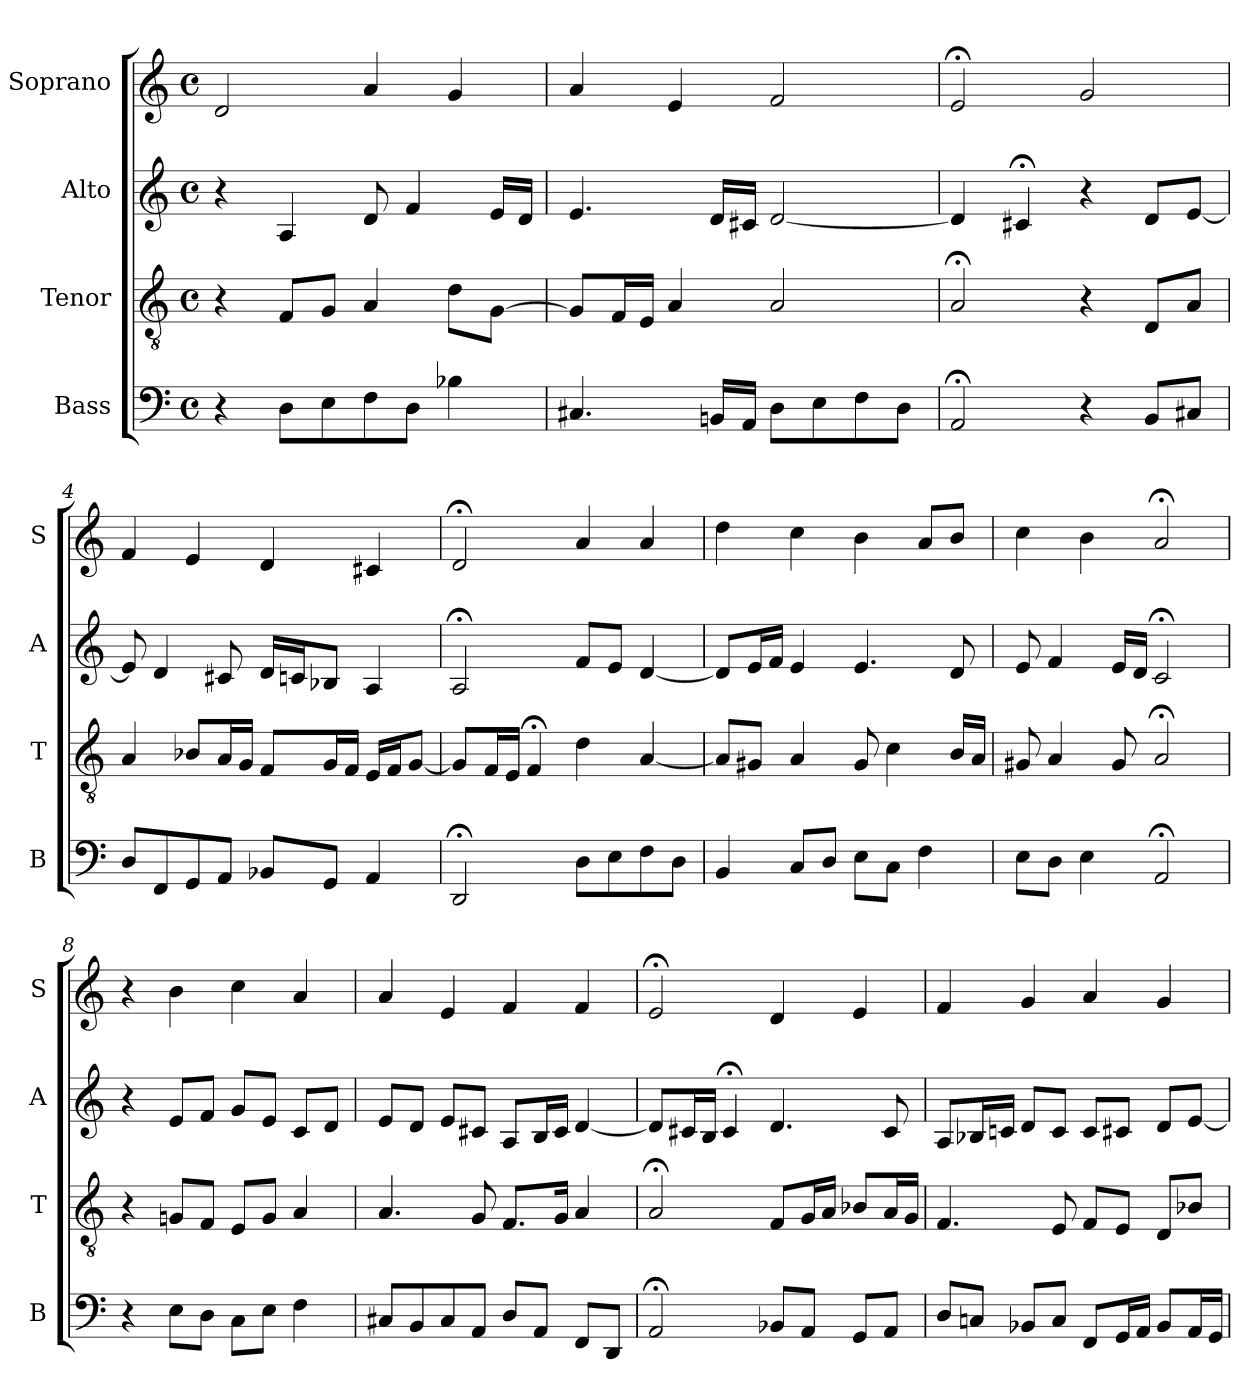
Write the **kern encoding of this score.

**kern	**kern	**kern	**kern
*part4	*part3	*part2	*part1
*staff4	*staff3	*staff2	*staff1
*I"Bass	*I"Tenor	*I"Alto	*I"Soprano
*I'B	*I'T	*I'A	*I'S
*clefF4	*clefGv2	*clefG2	*clefG2
*k[]	*k[]	*k[]	*k[]
*D:dor	*D:dor	*D:dor	*D:dor
*M4/4	*M4/4	*M4/4	*M4/4
*met(c)	*met(c)	*met(c)	*met(c)
*MM100	*MM100	*MM100	*MM100
=1	=1	=1	=1
4r	4r	4r	2d
8DL	8FL	4A	.
8E	8GJ	.	.
8F	4A	8d	4a
8DJ	.	4f	.
4B-X	8dL	.	4g
.	[8GJ	16eLL	.
.	.	16dJJ	.
=2	=2	=2	=2
4.C#X	8GL]	4.e	4a
.	16FL	.	.
.	16EJJ	.	.
.	4A	.	4e
16BBnLL	.	16dLL	.
16AAJJ	.	16c#XJJ	.
8DL	2A	[2d	2f
8E	.	.	.
8F	.	.	.
8DJ	.	.	.
=3	=3	=3	=3
2AA;<	2A;<	4d]	2e;<
.	.	4c#X;<	.
4r	4r	4r	2g
8BBL	8DL	8dL	.
8C#XJ	8AJ	[8eJ	.
=4	=4	=4	=4
8DL	4A	8e]	4f
8FF	.	4d	.
8GG	8B-XL	.	4e
8AAJ	16AL	8c#X	.
.	16GJJ	.	.
8BB-XL	8FL	16dLL	4d
.	.	16cnJ	.
8GGJ	16GL	8B-XJ	.
.	16FJJ	.	.
4AA	16ELL	4A	4c#X
.	16FJ	.	.
.	[8GJ	.	.
=5	=5	=5	=5
2DD;<	8GL]	2A;<	2d;<
.	16FL	.	.
.	16EJJ	.	.
.	4F;<	.	.
8DL	4d	8fL	4a
8E	.	8eJ	.
8F	[4A	[4d	4a
8DJ	.	.	.
=6	=6	=6	=6
4BB	8AL]	8dL]	4dd
.	8G#XJ	16eL	.
.	.	16fJJ	.
8CL	4A	4e	4cc
8DJ	.	.	.
8EL	8G#	4.e	4b
8CJ	4c	.	.
4F	.	.	8aL
.	16BLL	8d	8bJ
.	16AJJ	.	.
=7	=7	=7	=7
8EL	8G#X	8e	4cc
8DJ	4A	4f	.
4E	.	.	4b
.	8G#	16eLL	.
.	.	16dJJ	.
2AA;<	2A;<	2c;<	2a;<
=8	=8	=8	=8
4r	4r	4r	4r
8EL	8GnL	8eL	4b
8DJ	8FJ	8fJ	.
8CL	8EL	8gL	4cc
8EJ	8GJ	8eJ	.
4F	4A	8cL	4a
.	.	8dJ	.
=9	=9	=9	=9
8C#XL	4.A	8eL	4a
8BB	.	8dJ	.
8C#	.	8eL	4e
8AAJ	8G	8c#XJ	.
8DL	8.FL	8AL	4f
8AAJ	.	16BL	.
.	16GJk	16c#JJ	.
8FFL	4A	[4d	4f
8DDJ	.	.	.
=10	=10	=10	=10
2AA;<	2A;<	8dL]	2e;<
.	.	16c#XL	.
.	.	16BJJ	.
.	.	4c#;<	.
8BB-XL	8FL	4.d	4d
8AAJ	16GL	.	.
.	16AJJ	.	.
8GGL	8B-XL	.	4e
8AAJ	16AL	8c#	.
.	16GJJ	.	.
=11	=11	=11	=11
8DL	4.F	8AL	4f
8CnJ	.	16B-XL	.
.	.	16cnJJ	.
8BB-XL	.	8dL	4g
8CJ	8E	8cJ	.
8FFL	8FL	8cL	4a
16GGL	8EJ	8c#XJ	.
16AAJJ	.	.	.
8BB-L	8DL	8dL	4g
16AAL	8B-XJ	[8eJ	.
16GGJJ	.	.	.
=	=	=	=
*-	*-	*-	*-
